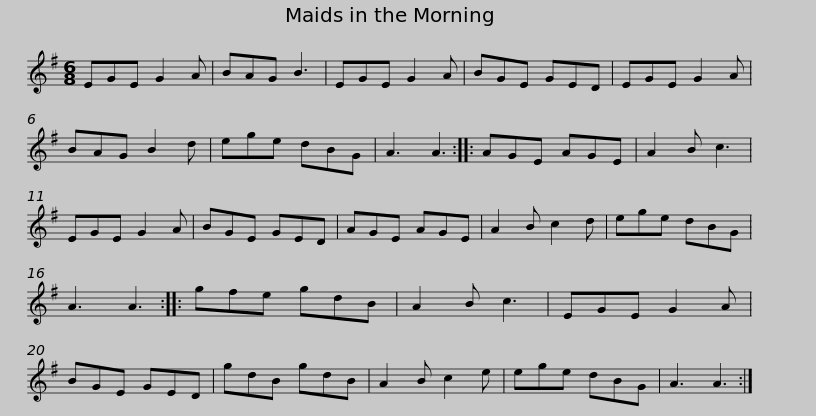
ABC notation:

X:1
L:1/8
M:6/8
I:linebreak $
K:G
V:1 treble
V:1
 EGE G2 A | BAG B3 | EGE G2 A | BGE GED | EGE G2 A | %5
 BAG B2 d | ege dBG | A3 A3 ::$ AGE AGE | A2 B c3 | %10
 EGE G2 A | BGE GED | AGE AGE | A2 B c2 d | ege dBG | %15
 A3 A3 ::$ gfe gdB | A2 B c3 | EGE G2 A | BGE GED | %20
 gdB gdB | A2 B c2 e | ege dBG | A3 A3 :| %24
